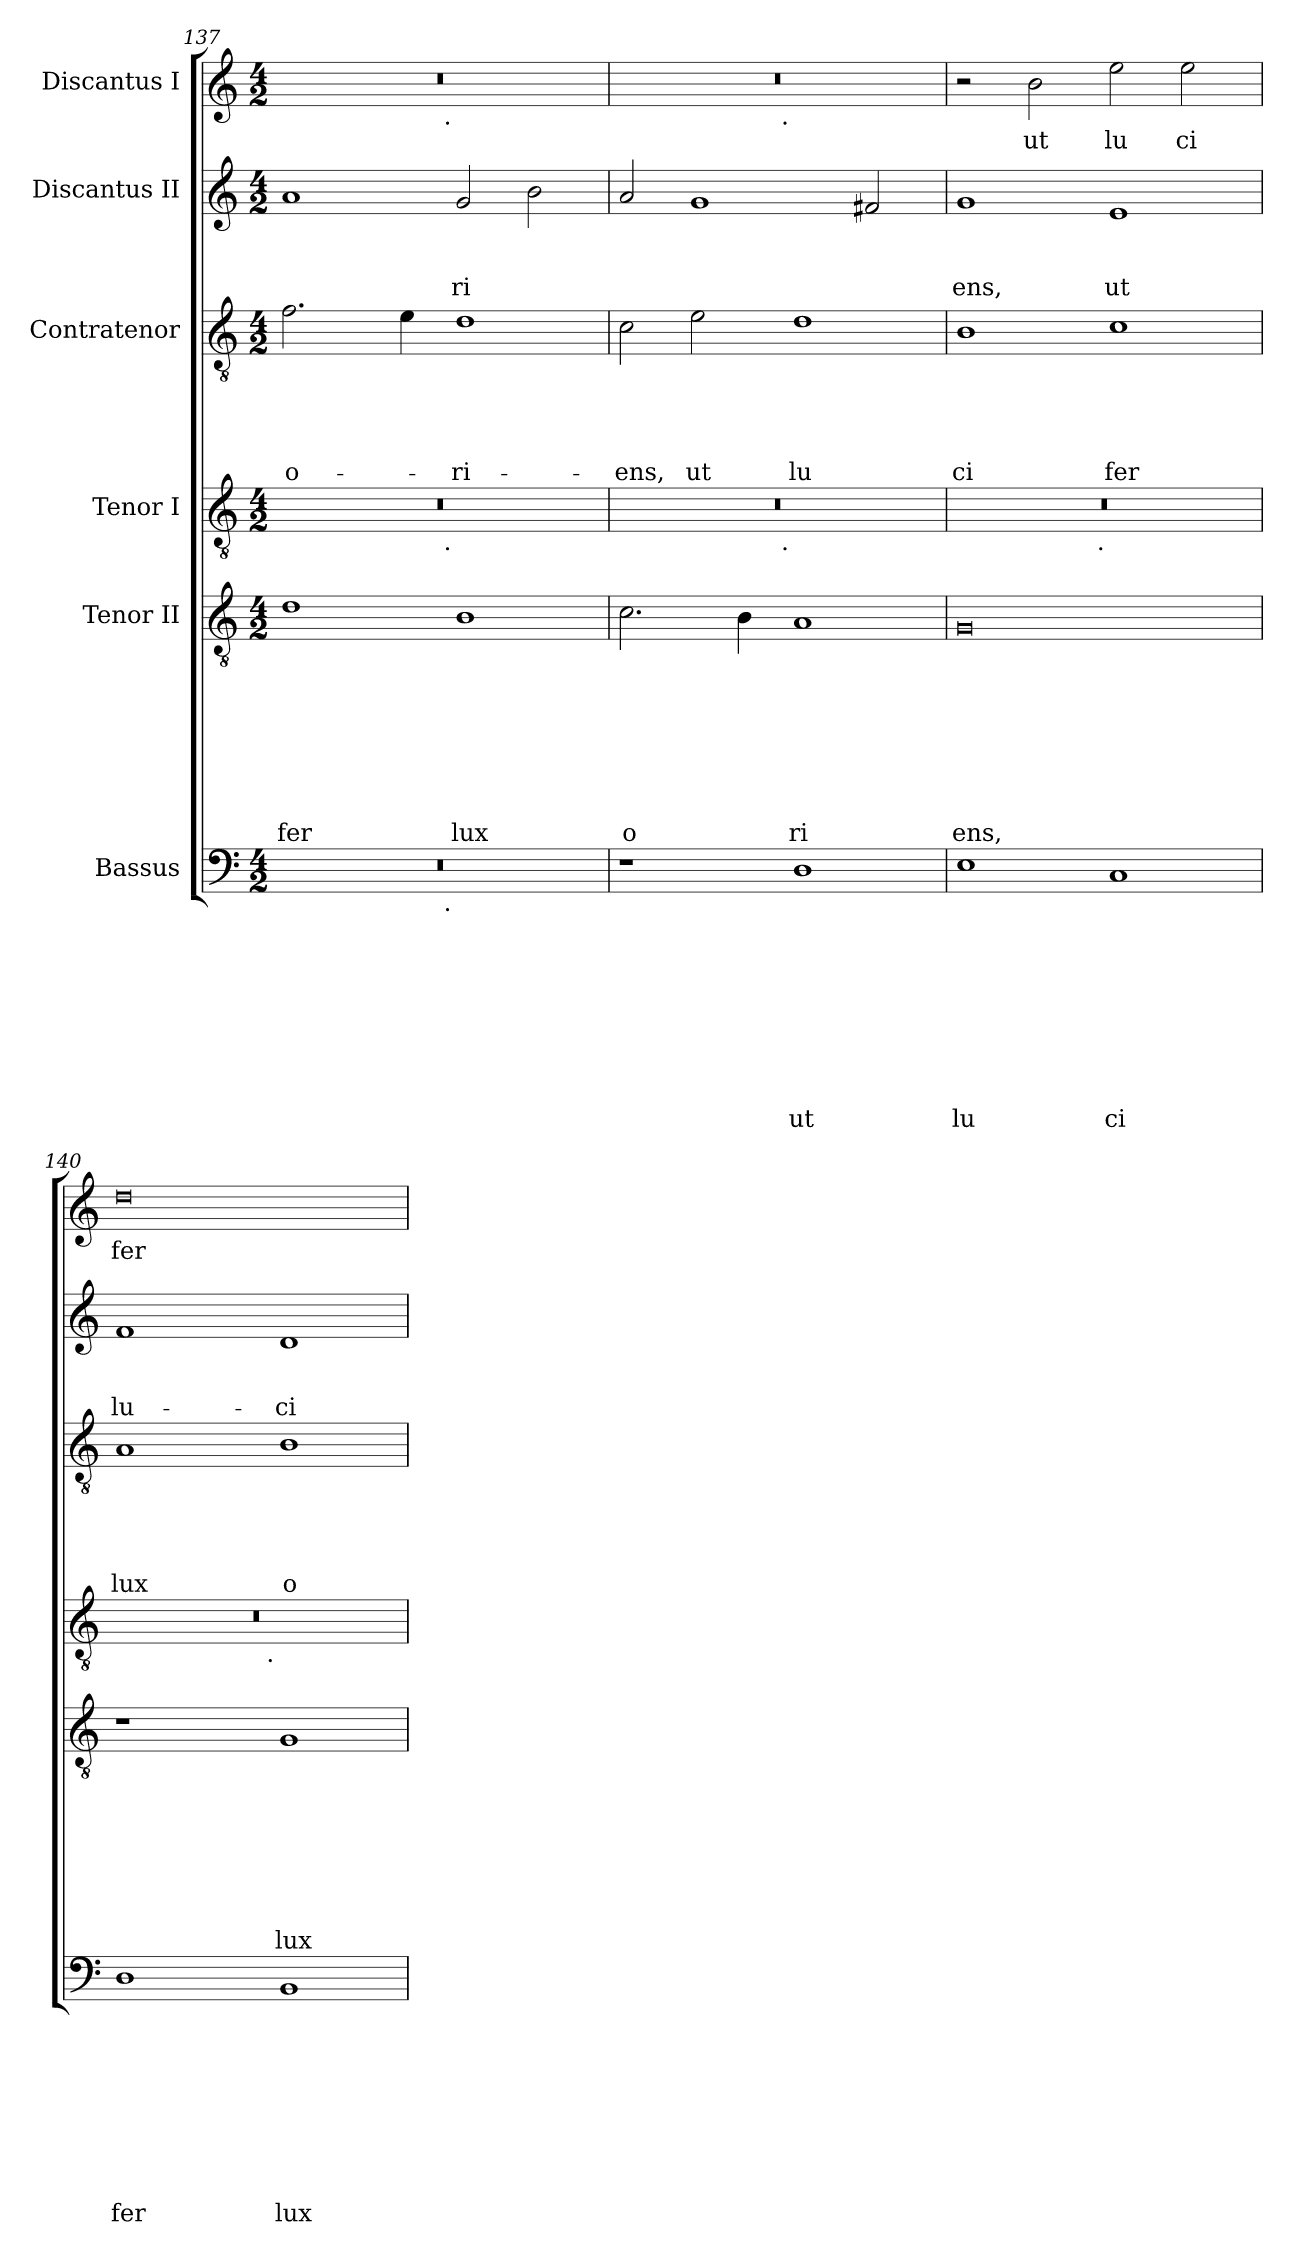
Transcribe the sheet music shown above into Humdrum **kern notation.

**kern	**text	**text	**text	**text	**text	**text	**text	**text	**text	**kern	**text	**text	**text	**text	**text	**text	**text	**text	**kern	**kern	**text	**text	**text	**text	**text	**kern	**text	**text	**text	**kern	**text
*part6	*part6	*part6	*part6	*part6	*part6	*part6	*part6	*part6	*part6	*part5	*part5	*part5	*part5	*part5	*part5	*part5	*part5	*part5	*part4	*part3	*part3	*part3	*part3	*part3	*part3	*part2	*part2	*part2	*part2	*part1	*part1
*staff6	*staff6	*staff6	*staff6	*staff6	*staff6	*staff6	*staff6	*staff6	*staff6	*staff5	*staff5	*staff5	*staff5	*staff5	*staff5	*staff5	*staff5	*staff5	*staff4	*staff3	*staff3	*staff3	*staff3	*staff3	*staff3	*staff2	*staff2	*staff2	*staff2	*staff1	*staff1
*I"Bassus	*	*	*	*	*	*	*	*	*	*I"Tenor II	*	*	*	*	*	*	*	*	*I"Tenor I	*I"Contratenor	*	*	*	*	*	*I"Discantus II	*	*	*	*I"Discantus I	*
*clefF4	*	*	*	*	*	*	*	*	*	*clefGv2	*	*	*	*	*	*	*	*	*clefGv2	*clefGv2	*	*	*	*	*	*clefG2	*	*	*	*clefG2	*
*k[]	*	*	*	*	*	*	*	*	*	*k[]	*	*	*	*	*	*	*	*	*k[]	*k[]	*	*	*	*	*	*k[]	*	*	*	*k[]	*
*C:	*	*	*	*	*	*	*	*	*	*C:	*	*	*	*	*	*	*	*	*C:	*C:	*	*	*	*	*	*C:	*	*	*	*C:	*
*M4/2	*	*	*	*	*	*	*	*	*	*M4/2	*	*	*	*	*	*	*	*	*M4/2	*M4/2	*	*	*	*	*	*M4/2	*	*	*	*M4/2	*
=137	=137	=137	=137	=137	=137	=137	=137	=137	=137	=137	=137	=137	=137	=137	=137	=137	=137	=137	=137	=137	=137	=137	=137	=137	=137	=137	=137	=137	=137	=137	=137
!	!	!	!	!	!	!	!	!	!	!	!	!	!	!	!	!	!	!LO:LY:b	!	!	!	!	!	!	!LO:LY:b	!	!	!	!	!	!
*^	*	*	*	*	*	*	*	*	*	*	*	*	*	*	*	*	*	*	*^	*	*	*	*	*	*	*	*	*	*	*^	*
0r	2ryy	.	.	.	.	.	.	.	.	.	1d	.	.	.	.	.	.	.	fer	0r	2ryy	2.f\	.	.	.	.	o-	1a	.	.	.	0r	2ryy	.
.	4...ryy	.	.	.	.	.	.	.	.	.	.	.	.	.	.	.	.	.	.	.	4...ryy	.	.	.	.	.	.	.	.	.	.	.	4...ryy	.
.	.	.	.	.	.	.	.	.	.	.	.	.	.	.	.	.	.	.	.	.	.	4e\	.	.	.	.	.	.	.	.	.	.	.	.
!	!	!	!	!	!	!	!	!	!	!	!	!	!	!	!	!	!	!	!	!	!	!	!	!	!	!	!	!	!	!	!	!	!LO:TX:b:t=.	!
!	!	!	!	!	!	!	!	!	!	!	!	!	!	!	!	!	!	!	!	!	!LO:TX:b:t=.	!	!	!	!	!	!	!	!	!	!	!	!	!
!	!LO:TX:b:t=.	!	!	!	!	!	!	!	!	!	!	!	!	!	!	!	!	!	!	!	!	!	!	!	!	!	!	!	!	!	!	!	!	!
.	1ryy	.	.	.	.	.	.	.	.	.	.	.	.	.	.	.	.	.	.	.	1ryy	.	.	.	.	.	.	.	.	.	.	.	1ryy	.
!	!	!	!	!	!	!	!	!	!	!	!	!	!	!	!	!	!	!	!LO:LY:b	!	!	!	!	!	!	!	!LO:LY:b	!	!	!	!LO:LY:b	!	!	!
.	.	.	.	.	.	.	.	.	.	.	1B	.	.	.	.	.	.	.	lux	.	.	1d	.	.	.	.	-ri-	2g/	.	.	ri	.	.	.
.	.	.	.	.	.	.	.	.	.	.	.	.	.	.	.	.	.	.	.	.	.	.	.	.	.	.	.	2b\	.	.	.	.	.	.
.	32ryy	.	.	.	.	.	.	.	.	.	.	.	.	.	.	.	.	.	.	.	32ryy	.	.	.	.	.	.	.	.	.	.	.	32ryy	.
!!LO:LB:g=z	!!
=138	=138	=138	=138	=138	=138	=138	=138	=138	=138	=138	=138	=138	=138	=138	=138	=138	=138	=138	=138	=138	=138	=138	=138	=138	=138	=138	=138	=138	=138	=138	=138	=138	=138	=138
!	!	!	!	!	!	!	!	!	!	!	!	!	!	!	!	!	!	!	!LO:LY:b	!	!	!	!	!	!	!	!LO:LY:b	!	!	!	!	!	!	!
*v	*v	*	*	*	*	*	*	*	*	*	*	*	*	*	*	*	*	*	*	*	*	*	*	*	*	*	*	*	*	*	*	*	*	*
1r	.	.	.	.	.	.	.	.	.	2.c\	.	.	.	.	.	.	.	o	0r	2ryy	2c\	.	.	.	.	-ens,	2a/	.	.	.	0r	2ryy	.
!	!	!	!	!	!	!	!	!	!	!	!	!	!	!	!	!	!	!	!	!	!	!	!	!	!	!LO:LY:b	!	!	!	!	!	!	!
.	.	.	.	.	.	.	.	.	.	.	.	.	.	.	.	.	.	.	.	4...ryy	2e\	.	.	.	.	ut	1g	.	.	.	.	4...ryy	.
.	.	.	.	.	.	.	.	.	.	4B\	.	.	.	.	.	.	.	.	.	.	.	.	.	.	.	.	.	.	.	.	.	.	.
!	!	!	!	!	!	!	!	!	!	!	!	!	!	!	!	!	!	!	!	!	!	!	!	!	!	!	!	!	!	!	!	!LO:TX:b:t=.	!
!	!	!	!	!	!	!	!	!	!	!	!	!	!	!	!	!	!	!	!	!LO:TX:b:t=.	!	!	!	!	!	!	!	!	!	!	!	!	!
.	.	.	.	.	.	.	.	.	.	.	.	.	.	.	.	.	.	.	.	1ryy	.	.	.	.	.	.	.	.	.	.	.	1ryy	.
!	!	!	!	!	!	!	!	!	!LO:LY:b	!	!	!	!	!	!	!	!	!LO:LY:b	!	!	!	!	!	!	!	!LO:LY:b	!	!	!	!	!	!	!
1D	.	.	.	.	.	.	.	.	ut	1A	.	.	.	.	.	.	.	ri	.	.	1d	.	.	.	.	lu	.	.	.	.	.	.	.
.	.	.	.	.	.	.	.	.	.	.	.	.	.	.	.	.	.	.	.	.	.	.	.	.	.	.	2f#/	.	.	.	.	.	.
.	.	.	.	.	.	.	.	.	.	.	.	.	.	.	.	.	.	.	.	32ryy	.	.	.	.	.	.	.	.	.	.	.	32ryy	.
=139	=139	=139	=139	=139	=139	=139	=139	=139	=139	=139	=139	=139	=139	=139	=139	=139	=139	=139	=139	=139	=139	=139	=139	=139	=139	=139	=139	=139	=139	=139	=139	=139	=139
!	!	!	!	!	!	!	!	!	!LO:LY:b	!	!	!	!	!	!	!	!	!LO:LY:b	!	!	!	!	!	!	!	!LO:LY:b	!	!	!	!LO:LY:b	!	!	!
*	*	*	*	*	*	*	*	*	*	*	*	*	*	*	*	*	*	*	*	*	*	*	*	*	*	*	*	*	*	*	*v	*v	*
1E	.	.	.	.	.	.	.	.	lu	0G	.	.	.	.	.	.	.	ens,	0r	2ryy	1B	.	.	.	.	ci	1g	.	.	ens,	2r	.
!	!	!	!	!	!	!	!	!	!	!	!	!	!	!	!	!	!	!	!	!	!	!	!	!	!	!	!	!	!	!	!	!LO:LY:b
.	.	.	.	.	.	.	.	.	.	.	.	.	.	.	.	.	.	.	.	4...ryy	.	.	.	.	.	.	.	.	.	.	2b\	ut
!	!	!	!	!	!	!	!	!	!	!	!	!	!	!	!	!	!	!	!	!LO:TX:b:t=.	!	!	!	!	!	!	!	!	!	!	!	!
.	.	.	.	.	.	.	.	.	.	.	.	.	.	.	.	.	.	.	.	1ryy	.	.	.	.	.	.	.	.	.	.	.	.
!	!	!	!	!	!	!	!	!	!LO:LY:b	!	!	!	!	!	!	!	!	!	!	!	!	!	!	!	!	!LO:LY:b	!	!	!	!LO:LY:b	!	!LO:LY:b
1C	.	.	.	.	.	.	.	.	ci	.	.	.	.	.	.	.	.	.	.	.	1c	.	.	.	.	fer	1e	.	.	ut	2ee\	lu
!	!	!	!	!	!	!	!	!	!	!	!	!	!	!	!	!	!	!	!	!	!	!	!	!	!	!	!	!	!	!	!	!LO:LY:b
.	.	.	.	.	.	.	.	.	.	.	.	.	.	.	.	.	.	.	.	.	.	.	.	.	.	.	.	.	.	.	2ee\	ci
.	.	.	.	.	.	.	.	.	.	.	.	.	.	.	.	.	.	.	.	32ryy	.	.	.	.	.	.	.	.	.	.	.	.
=140	=140	=140	=140	=140	=140	=140	=140	=140	=140	=140	=140	=140	=140	=140	=140	=140	=140	=140	=140	=140	=140	=140	=140	=140	=140	=140	=140	=140	=140	=140	=140	=140
!	!	!	!	!	!	!	!	!	!LO:LY:b	!	!	!	!	!	!	!	!	!	!	!	!	!	!	!	!	!LO:LY:b	!	!	!	!LO:LY:b	!	!LO:LY:b
1D	.	.	.	.	.	.	.	.	fer	1r	.	.	.	.	.	.	.	.	0r	2ryy	1A	.	.	.	.	lux	1f	.	.	lu-	0dd	fer
.	.	.	.	.	.	.	.	.	.	.	.	.	.	.	.	.	.	.	.	4...ryy	.	.	.	.	.	.	.	.	.	.	.	.
!	!	!	!	!	!	!	!	!	!	!	!	!	!	!	!	!	!	!	!	!LO:TX:b:t=.	!	!	!	!	!	!	!	!	!	!	!	!
.	.	.	.	.	.	.	.	.	.	.	.	.	.	.	.	.	.	.	.	1ryy	.	.	.	.	.	.	.	.	.	.	.	.
!	!	!	!	!	!	!	!	!	!LO:LY:b	!	!	!	!	!	!	!	!	!LO:LY:b	!	!	!	!	!	!	!	!LO:LY:b:rj	!	!	!	!LO:LY:b	!	!
1BB	.	.	.	.	.	.	.	.	lux	1G	.	.	.	.	.	.	.	lux	.	.	1B	.	.	.	.	o	1d	.	.	-ci-	.	.
.	.	.	.	.	.	.	.	.	.	.	.	.	.	.	.	.	.	.	.	32ryy	.	.	.	.	.	.	.	.	.	.	.	.
*	*	*	*	*	*	*	*	*	*	*	*	*	*	*	*	*	*	*	*v	*v	*	*	*	*	*	*	*	*	*	*	*	*
=	=	=	=	=	=	=	=	=	=	=	=	=	=	=	=	=	=	=	=	=	=	=	=	=	=	=	=	=	=	=	=
*-	*-	*-	*-	*-	*-	*-	*-	*-	*-	*-	*-	*-	*-	*-	*-	*-	*-	*-	*-	*-	*-	*-	*-	*-	*-	*-	*-	*-	*-	*-	*-
